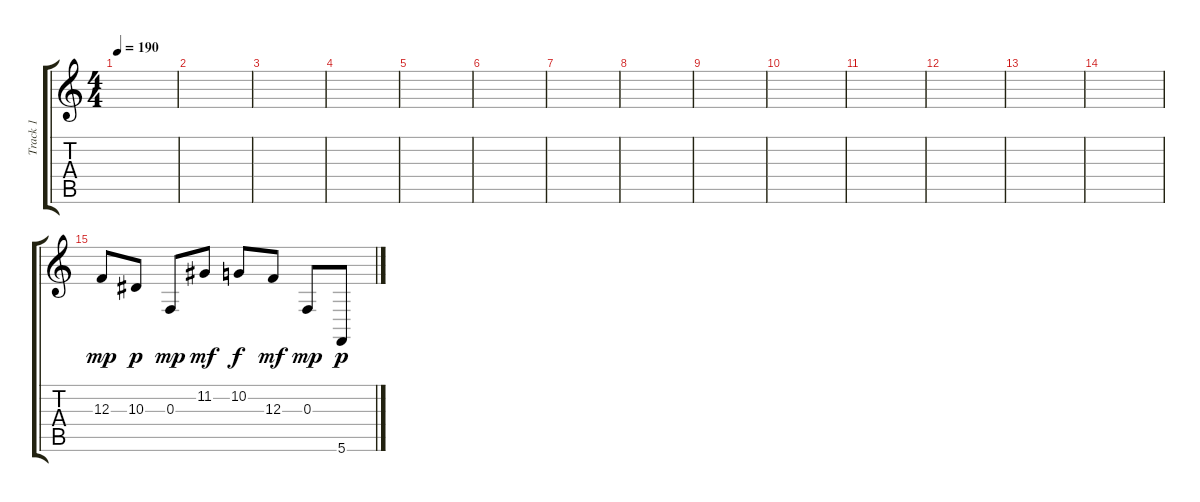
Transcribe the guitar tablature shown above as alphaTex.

\track ("Track 1" "Track 1") {instrument pad1newage}
\staff {score tabs}
\tuning (D4 A3 F3 C3 G2 C2) {hide}
\ts (4 4)
\tempo 190
\clef g2
\ks c
|
|
|
|
|
|
|
|
|
|
|
|
|
|
12.3.8{dy mp} 10.3.8{dy p} 0.3.8{dy mp} 11.2.8{dy mf} 10.2.8{dy f} 12.3.8{dy mf} 0.3.8{dy mp} 5.6.8{dy p}
